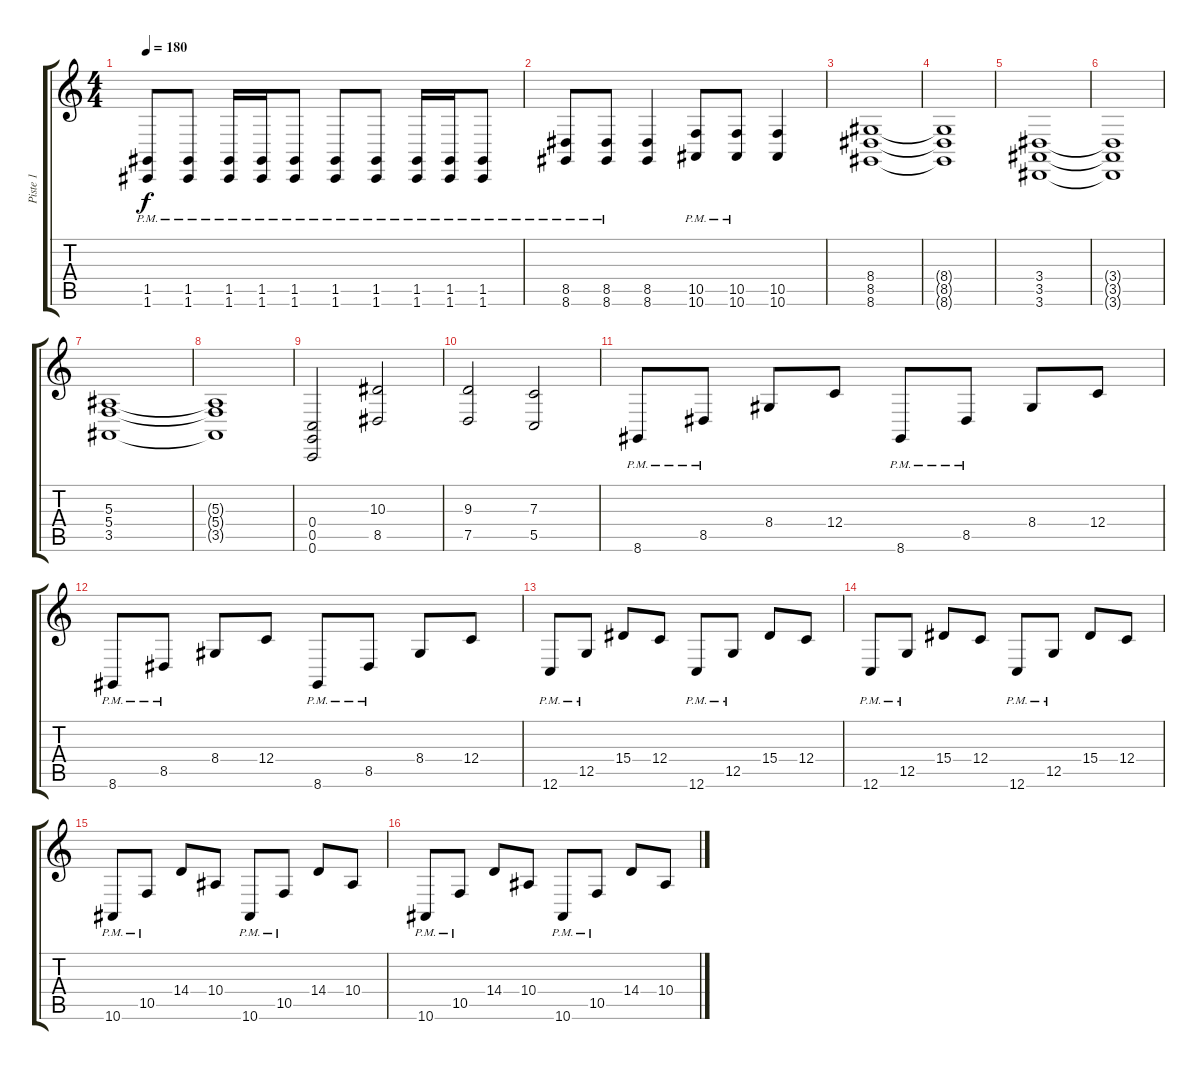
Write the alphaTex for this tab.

\track ("Piste 1" "Piste 1") {instrument stringensemble1}
\staff {score tabs}
\tuning (D4 A3 F3 C3 G2 C2) {hide}
\ts (4 4)
\tempo 180
\clef g2
\ks c
(1.5{pm} 1.6{pm}).8{dy f} (1.5{pm} 1.6{pm}).8 (1.5{pm} 1.6{pm}).16 (1.5{pm} 1.6{pm}).16 (1.5{pm} 1.6{pm}).8 (1.5{pm} 1.6{pm}).8 (1.5{pm} 1.6{pm}).8 (1.5{pm} 1.6{pm}).16 (1.5{pm} 1.6{pm}).16 (1.5{pm} 1.6{pm}).8 |
(8.5{pm} 8.6{pm}).8 (8.5{pm} 8.6{pm}).8 (8.5 8.6).4 (10.5{pm} 10.6{pm}).8 (10.5{pm} 10.6{pm}).8 (10.5 10.6).4 |
(8.4 8.5 8.6).1 |
(8.4{t} 8.5{t} 8.6{t}).1 |
(3.4 3.5 3.6).1 |
(3.4{t} 3.5{t} 3.6{t}).1 |
(5.3 5.4 3.5).1 |
(5.3{t} 5.4{t} 3.5{t}).1 |
(0.4 0.5 0.6).2 (10.3 8.5).2 |
(9.3 7.5).2 (7.3 5.5).2 |
8.6{pm}.8 8.5{pm}.8 8.4.8 12.4.8 8.6{pm}.8 8.5{pm}.8 8.4.8 12.4.8 |
8.6{pm}.8 8.5{pm}.8 8.4.8 12.4.8 8.6{pm}.8 8.5{pm}.8 8.4.8 12.4.8 |
12.6{pm}.8 12.5{pm}.8 15.4.8 12.4.8 12.6{pm}.8 12.5{pm}.8 15.4.8 12.4.8 |
12.6{pm}.8 12.5{pm}.8 15.4.8 12.4.8 12.6{pm}.8 12.5{pm}.8 15.4.8 12.4.8 |
10.6{pm}.8 10.5{pm}.8 14.4.8 10.4.8 10.6{pm}.8 10.5{pm}.8 14.4.8 10.4.8 |
10.6{pm}.8 10.5{pm}.8 14.4.8 10.4.8 10.6{pm}.8 10.5{pm}.8 14.4.8 10.4.8
